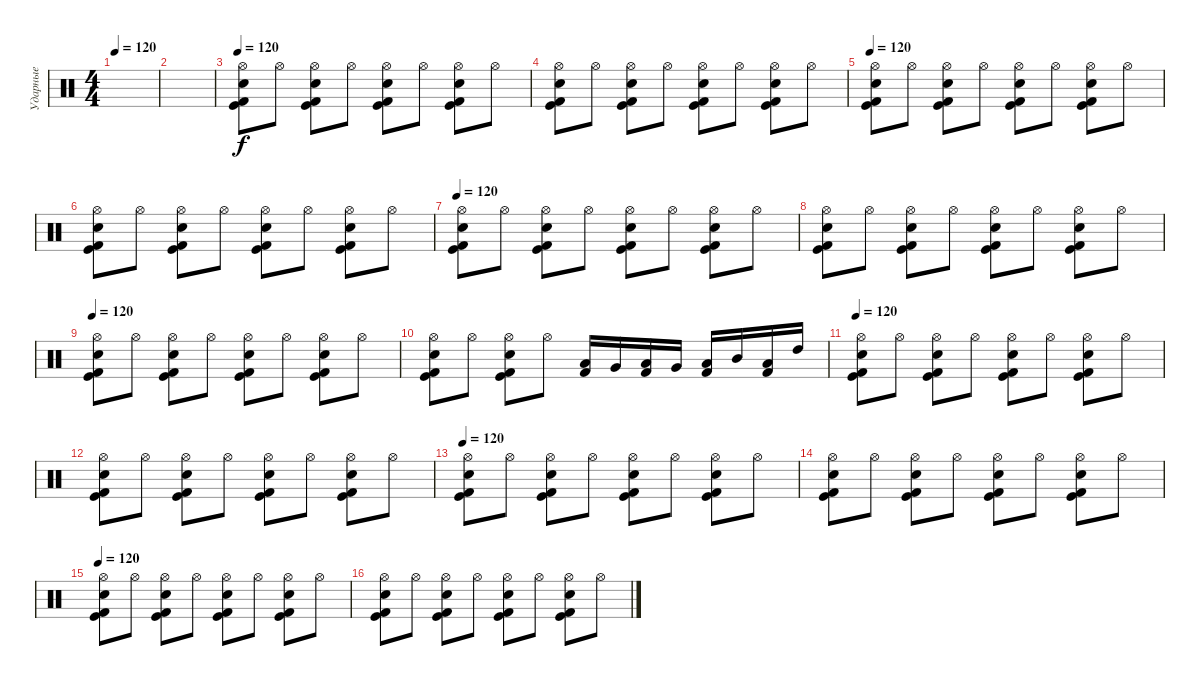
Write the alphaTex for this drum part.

\track ("Ударные" "Ударные") {instrument percussion}
\staff {score}
\articulation defaults
\ts (4 4)
\tempo 120
\clef neutral
\ks c
|
|
\tempo 120
("Hi-Hat (open)" "Kick (hit) 2" "Kick (hit)" "Snare (hit) 2").8{volume 13} "Hi-Hat (open)".8 ("Kick (hit) 2" "Kick (hit)" "Hi-Hat (open)" "Snare (hit) 2").8 "Hi-Hat (open)".8 ("Hi-Hat (open)" "Kick (hit) 2" "Kick (hit)" "Snare (hit) 2").8 "Hi-Hat (open)".8 ("Kick (hit) 2" "Kick (hit)" "Hi-Hat (open)" "Snare (hit) 2").8 "Hi-Hat (open)".8 |
("Hi-Hat (open)" "Kick (hit) 2" "Kick (hit)" "Snare (hit) 2").8 "Hi-Hat (open)".8 ("Kick (hit) 2" "Kick (hit)" "Hi-Hat (open)" "Snare (hit) 2").8 "Hi-Hat (open)".8 ("Hi-Hat (open)" "Kick (hit) 2" "Kick (hit)" "Snare (hit) 2").8 "Hi-Hat (open)".8 ("Kick (hit) 2" "Kick (hit)" "Hi-Hat (open)" "Snare (hit) 2").8 "Hi-Hat (open)".8 |
\tempo 120
("Hi-Hat (open)" "Kick (hit) 2" "Kick (hit)" "Snare (hit) 2").8{volume 13} "Hi-Hat (open)".8 ("Kick (hit) 2" "Kick (hit)" "Hi-Hat (open)" "Snare (hit) 2").8 "Hi-Hat (open)".8 ("Hi-Hat (open)" "Kick (hit) 2" "Kick (hit)" "Snare (hit) 2").8 "Hi-Hat (open)".8 ("Kick (hit) 2" "Kick (hit)" "Hi-Hat (open)" "Snare (hit) 2").8 "Hi-Hat (open)".8 |
("Hi-Hat (open)" "Kick (hit) 2" "Kick (hit)" "Snare (hit) 2").8 "Hi-Hat (open)".8 ("Kick (hit) 2" "Kick (hit)" "Hi-Hat (open)" "Snare (hit) 2").8 "Hi-Hat (open)".8 ("Hi-Hat (open)" "Kick (hit) 2" "Kick (hit)" "Snare (hit) 2").8 "Hi-Hat (open)".8 ("Kick (hit) 2" "Kick (hit)" "Hi-Hat (open)" "Snare (hit) 2").8 "Hi-Hat (open)".8 |
\tempo 120
("Hi-Hat (open)" "Kick (hit) 2" "Kick (hit)" "Snare (hit) 2").8{volume 13} "Hi-Hat (open)".8 ("Kick (hit) 2" "Kick (hit)" "Hi-Hat (open)" "Snare (hit) 2").8 "Hi-Hat (open)".8 ("Hi-Hat (open)" "Kick (hit) 2" "Kick (hit)" "Snare (hit) 2").8 "Hi-Hat (open)".8 ("Kick (hit) 2" "Kick (hit)" "Hi-Hat (open)" "Snare (hit) 2").8 "Hi-Hat (open)".8 |
("Hi-Hat (open)" "Kick (hit) 2" "Kick (hit)" "Snare (hit) 2").8 "Hi-Hat (open)".8 ("Kick (hit) 2" "Kick (hit)" "Hi-Hat (open)" "Snare (hit) 2").8 "Hi-Hat (open)".8 ("Hi-Hat (open)" "Kick (hit) 2" "Kick (hit)" "Snare (hit) 2").8 "Hi-Hat (open)".8 ("Kick (hit) 2" "Kick (hit)" "Hi-Hat (open)" "Snare (hit) 2").8 "Hi-Hat (open)".8 |
\tempo 120
("Hi-Hat (open)" "Kick (hit) 2" "Kick (hit)" "Snare (hit) 2").8{volume 13} "Hi-Hat (open)".8 ("Kick (hit) 2" "Kick (hit)" "Hi-Hat (open)" "Snare (hit) 2").8 "Hi-Hat (open)".8 ("Hi-Hat (open)" "Kick (hit) 2" "Kick (hit)" "Snare (hit) 2").8 "Hi-Hat (open)".8 ("Kick (hit) 2" "Kick (hit)" "Hi-Hat (open)" "Snare (hit) 2").8 "Hi-Hat (open)".8 |
("Hi-Hat (open)" "Kick (hit) 2" "Kick (hit)" "Snare (hit) 2").8 "Hi-Hat (open)".8 ("Kick (hit) 2" "Kick (hit)" "Hi-Hat (open)" "Snare (hit) 2").8 "Hi-Hat (open)".8 ("Low Floor Tom (hit)" "Kick (hit) 2").16 "Very Low Tom (hit)".16 ("Low Floor Tom (hit)" "Kick (hit) 2").16 "Very Low Tom (hit)".16 ("Low Tom (hit)" "Kick (hit) 2").16 "Mid Tom (hit)".16 ("Low Tom (hit)" "Kick (hit) 2").16 "High Tom (hit)".16 |
\tempo 120
("Hi-Hat (open)" "Kick (hit) 2" "Kick (hit)" "Snare (hit) 2").8{volume 13} "Hi-Hat (open)".8 ("Kick (hit) 2" "Kick (hit)" "Hi-Hat (open)" "Snare (hit) 2").8 "Hi-Hat (open)".8 ("Hi-Hat (open)" "Kick (hit) 2" "Kick (hit)" "Snare (hit) 2").8 "Hi-Hat (open)".8 ("Kick (hit) 2" "Kick (hit)" "Hi-Hat (open)" "Snare (hit) 2").8 "Hi-Hat (open)".8 |
("Hi-Hat (open)" "Kick (hit) 2" "Kick (hit)" "Snare (hit) 2").8 "Hi-Hat (open)".8 ("Kick (hit) 2" "Kick (hit)" "Hi-Hat (open)" "Snare (hit) 2").8 "Hi-Hat (open)".8 ("Hi-Hat (open)" "Kick (hit) 2" "Kick (hit)" "Snare (hit) 2").8 "Hi-Hat (open)".8 ("Kick (hit) 2" "Kick (hit)" "Hi-Hat (open)" "Snare (hit) 2").8 "Hi-Hat (open)".8 |
\tempo 120
("Hi-Hat (open)" "Kick (hit) 2" "Kick (hit)" "Snare (hit) 2").8{volume 13} "Hi-Hat (open)".8 ("Kick (hit) 2" "Kick (hit)" "Hi-Hat (open)" "Snare (hit) 2").8 "Hi-Hat (open)".8 ("Hi-Hat (open)" "Kick (hit) 2" "Kick (hit)" "Snare (hit) 2").8 "Hi-Hat (open)".8 ("Kick (hit) 2" "Kick (hit)" "Hi-Hat (open)" "Snare (hit) 2").8 "Hi-Hat (open)".8 |
("Hi-Hat (open)" "Kick (hit) 2" "Kick (hit)" "Snare (hit) 2").8 "Hi-Hat (open)".8 ("Kick (hit) 2" "Kick (hit)" "Hi-Hat (open)" "Snare (hit) 2").8 "Hi-Hat (open)".8 ("Hi-Hat (open)" "Kick (hit) 2" "Kick (hit)" "Snare (hit) 2").8 "Hi-Hat (open)".8 ("Kick (hit) 2" "Kick (hit)" "Hi-Hat (open)" "Snare (hit) 2").8 "Hi-Hat (open)".8 |
\tempo 120
("Hi-Hat (open)" "Kick (hit) 2" "Kick (hit)" "Snare (hit) 2").8{volume 13} "Hi-Hat (open)".8 ("Kick (hit) 2" "Kick (hit)" "Hi-Hat (open)" "Snare (hit) 2").8 "Hi-Hat (open)".8 ("Hi-Hat (open)" "Kick (hit) 2" "Kick (hit)" "Snare (hit) 2").8 "Hi-Hat (open)".8 ("Kick (hit) 2" "Kick (hit)" "Hi-Hat (open)" "Snare (hit) 2").8 "Hi-Hat (open)".8 |
("Hi-Hat (open)" "Kick (hit) 2" "Kick (hit)" "Snare (hit) 2").8 "Hi-Hat (open)".8 ("Kick (hit) 2" "Kick (hit)" "Hi-Hat (open)" "Snare (hit) 2").8 "Hi-Hat (open)".8 ("Hi-Hat (open)" "Kick (hit) 2" "Kick (hit)" "Snare (hit) 2").8 "Hi-Hat (open)".8 ("Kick (hit) 2" "Kick (hit)" "Hi-Hat (open)" "Snare (hit) 2").8 "Hi-Hat (open)".8
